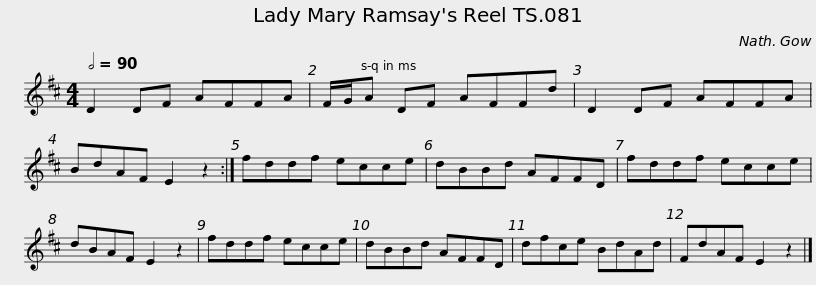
X:1
L:1/8
Q:1/2=90
M:4/4
I:linebreak $
K:D
V:1 treble
V:1
 D2 DF AFFA | F/G/A DF AFFd | D2 DF AFFA | BdAF E2 z2 :| fddf ecce |$ %5
 dBBd AFFD | fddf ecce | dBAF E2 z2 | fddf ecce | dBBd AFFD | %10
 dfce BdAd |$ FdAF E2 z2 |] %12
